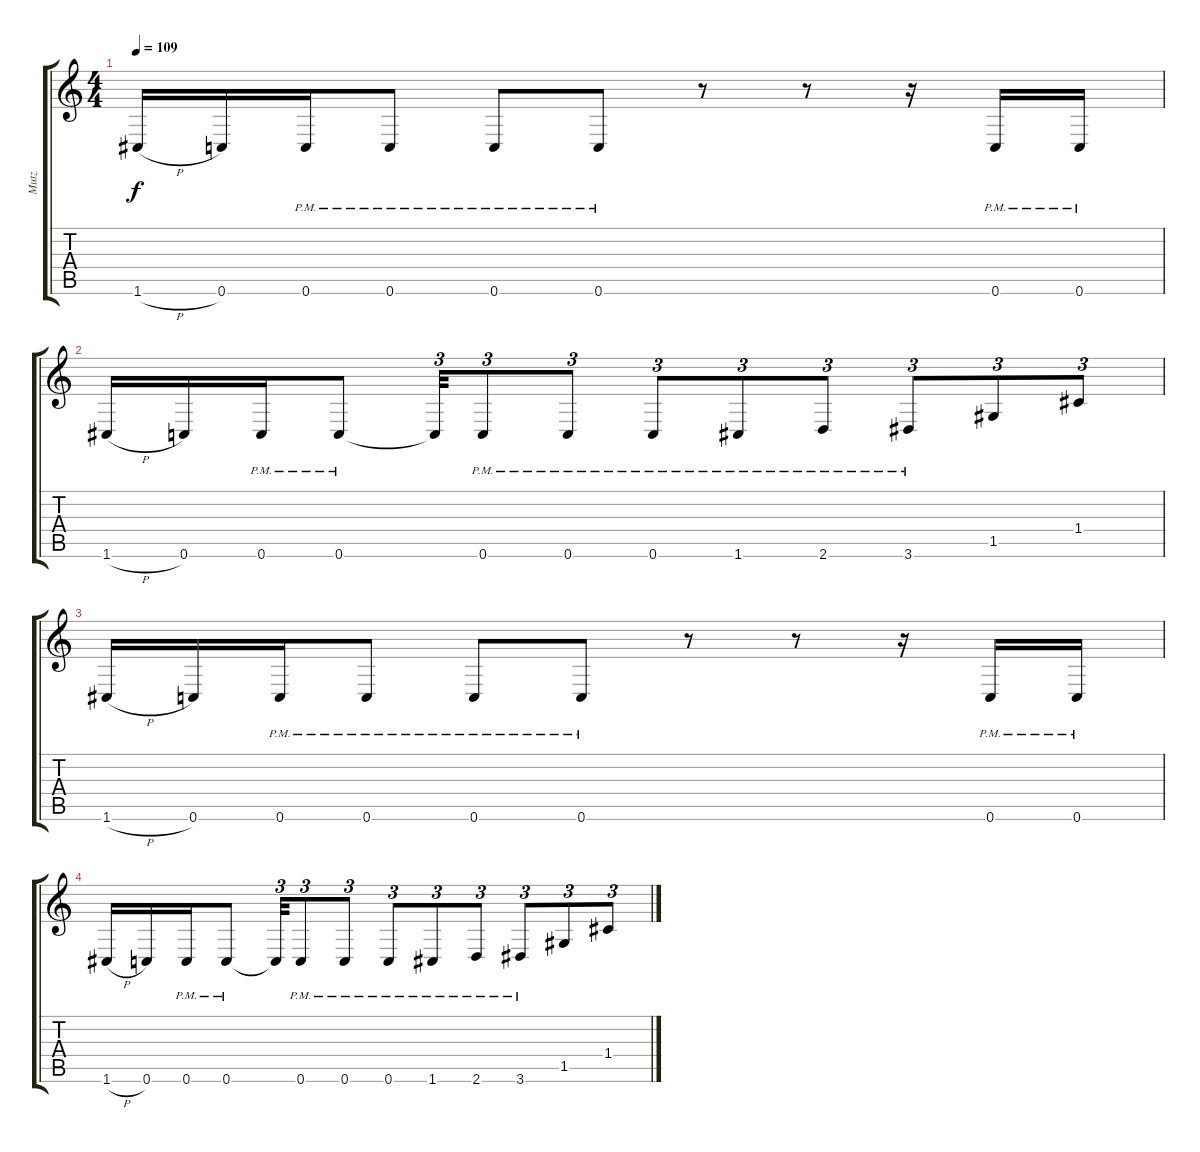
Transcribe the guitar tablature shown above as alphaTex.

\track ("Mutz" "Mutz") {instrument distortionguitar}
\staff {score tabs}
\tuning (D4 A3 F3 C3 G2 C2) {hide}
\ts (4 4)
\tempo 109
\clef g2
\ks c
1.6{h}.16{dy f} 0.6.16 0.6{pm}.16 0.6{pm}.8 0.6{pm}.8 0.6{pm}.8 r.8 r.8 r.16 0.6{pm}.16 0.6{pm}.16 |
1.6{h}.16 0.6.16 0.6{pm}.16 0.6{pm}.8 0.6{t}.32{tu (3 2)} 0.6{pm}.8{tu (3 2)} 0.6{pm}.8{tu (3 2)} 0.6{pm}.8{tu (3 2)} 1.6{pm}.8{tu (3 2)} 2.6{pm}.8{tu (3 2)} 3.6{pm}.8{tu (3 2)} 1.5.8{tu (3 2)} 1.4.8{tu (3 2)} |
1.6{h}.16 0.6.16 0.6{pm}.16 0.6{pm}.8 0.6{pm}.8 0.6{pm}.8 r.8 r.8 r.16 0.6{pm}.16 0.6{pm}.16 |
1.6{h}.16 0.6.16 0.6{pm}.16 0.6{pm}.8 0.6{t}.32{tu (3 2)} 0.6{pm}.8{tu (3 2)} 0.6{pm}.8{tu (3 2)} 0.6{pm}.8{tu (3 2)} 1.6{pm}.8{tu (3 2)} 2.6{pm}.8{tu (3 2)} 3.6{pm}.8{tu (3 2)} 1.5.8{tu (3 2)} 1.4.8{tu (3 2)}
